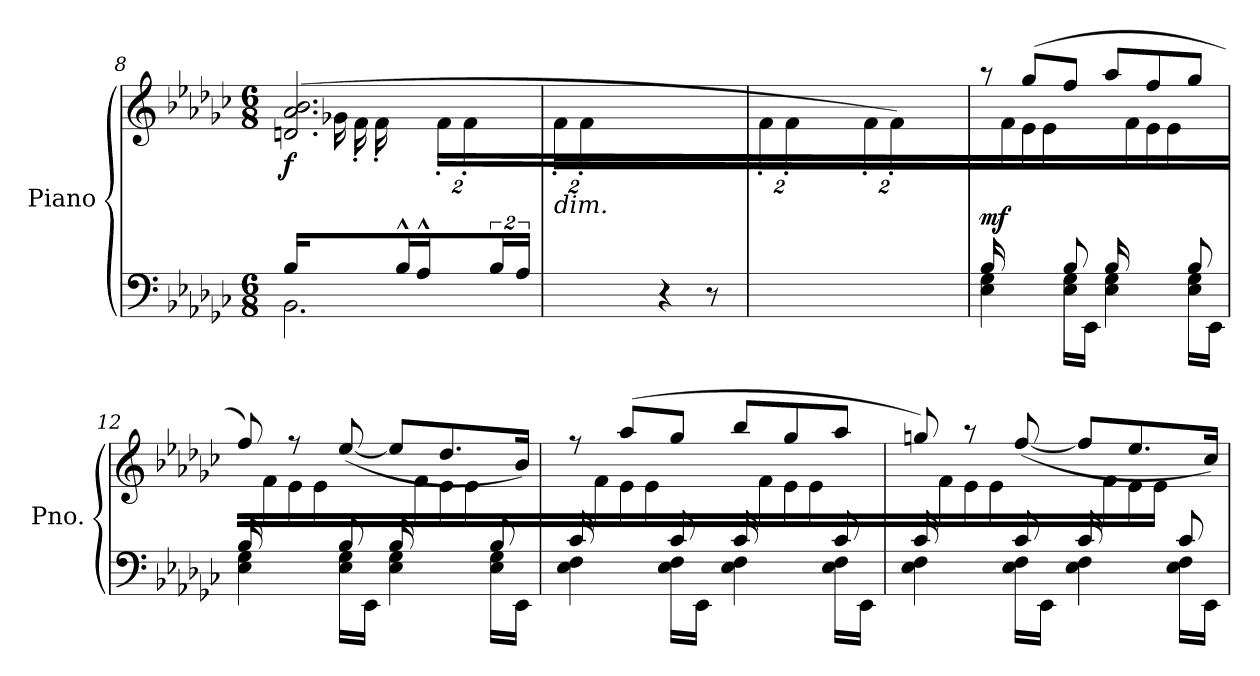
**kern	**kern	**dynam
*part1	*part1	*part1
*staff2	*staff1	*staff1/2
*I"Piano	*	*
*I'Pno.	*	*
*clefF4	*clefG2	*
*k[b-e-a-d-g-c-]	*k[b-e-a-d-g-c-]	*
*M6/8	*M6/8	*
=8	=8	=8
*^	*^	*
!	!	!	!	!LO:DY:b
16B-/LL	2.BB-\	(>2.dn/ 2.a-/ 2.b-/	16ryy	f
8.ryy	.	.	16g-X\	.
.	.	.	16f'\	.
.	.	.	16f'\	.
16B-^^/	.	.	8ryy	.
16A-^^/JJ	.	.	.	.
*	*	*	*Xbrackettup	*
8.ryy	.	.	32%3f'\LL	.
.	.	.	32%3f'\	.
32%3B-/	.	.	8.ryy	.
32%3A-/JJ	.	.	.	.
*v	*v	*	*	*
=9	=9	=9	=9
!LO:TX:a:i:t=dim.	!	!	!
8.ryy	2.ryy	32%3f'\LL	.
.	.	32%3f'\	.
32%3B-/	.	2ryy	.
32%3A-/JJ	.	.	.
4r	.	.	.
8r	.	.	.
.	.	16ryy	.
=10	=10	=10	=10
8.ryy	2.ryy	32%3f'\LL	.
.	.	32%3f'\	.
32%3B-/	.	8.ryy	.
32%3A-/JJ	.	.	.
8.ryy	.	32%3f'\LL	.
.	.	32%3f'\)	.
32%3B-/	.	8.ryy	.
32%3A-/JJ	.	.	.
!!LO:LB:g=z	!!
=11	=11	=11	=11
*^	*	*	*
!	!	!	!	!LO:DY:a=2
16B-/LL	4E-\ 4G-\	8r	16ryy	mf
8.ryy	.	.	16f\	.
.	.	(>8gg-/L	16e-\	.
.	.	.	16e-\J	.
8B-/J	16E-\ 16G-\LL	8ff/J	8.ryy	.
.	16EE-\JJ	.	.	.
16B-/LL	4E-\ 4G-\	8aa-/L	.	.
8.ryy	.	.	16f\	.
.	.	8ff/	16e-\	.
.	.	.	16e-\J	.
8B-/J	16E-\ 16G-\LL	8gg-/J	8ryy	.
.	16EE-\JJ	.	.	.
=12	=12	=12	=12	=12
16B-/LL	4E-\ 4G-\	8ff/)	16ryy	.
8.ryy	.	.	16f\	.
.	.	8r	16e-\	.
.	.	.	16e-\J	.
8B-/J	16E-\ 16G-\LL	(>[8ee-/	8.ryy	.
.	16EE-\JJ	.	.	.
16B-/LL	4E-\ 4G-\	8ee-/L]	.	.
8.ryy	.	.	16f\	.
.	.	8.dd-/	16e-\	.
.	.	.	16e-\J	.
8B-/J	16E-\ 16G-\LL	.	8ryy	.
.	16EE-\JJ	16b-/Jk)	.	.
=13	=13	=13	=13	=13
16c-/LL	4E-\ 4F\	8r	16ryy	.
8.ryy	.	.	16f\	.
.	.	(>8aa-/L	16e-\	.
.	.	.	16e-\J	.
8c-/J	16E-\ 16F\LL	8gg-/J	8.ryy	.
.	16EE-\JJ	.	.	.
16c-/LL	4E-\ 4F\	8bb-/L	.	.
8.ryy	.	.	16f\	.
.	.	8gg-/	16e-\	.
.	.	.	16e-\J	.
8c-/J	16E-\ 16F\LL	8aa-/J	8ryy	.
.	16EE-\JJ	.	.	.
!!LO:LB:g=z	!!
=14	=14	=14	=14	=14
16c-/LL	4E-\ 4F\	8ggn/)	16ryy	.
8.ryy	.	.	16f\	.
.	.	8r	16e-\	.
.	.	.	16e-\J	.
8c-/J	16E-\ 16F\LL	(>[8ff/	8.ryy	.
.	16EE-\JJ	.	.	.
16c-/LL	4E-\ 4F\	8ff/L]	.	.
8.ryy	.	.	16f\	.
.	.	8.ee-/	16e-\	.
.	.	.	16e-\J	.
8c-/J	16E-\ 16F\LL	.	8ryy	.
.	16EE-\JJ	16cc-/Jk)	.	.
*v	*v	*	*	*
*	*v	*v	*
=	=	=
*-	*-	*-
